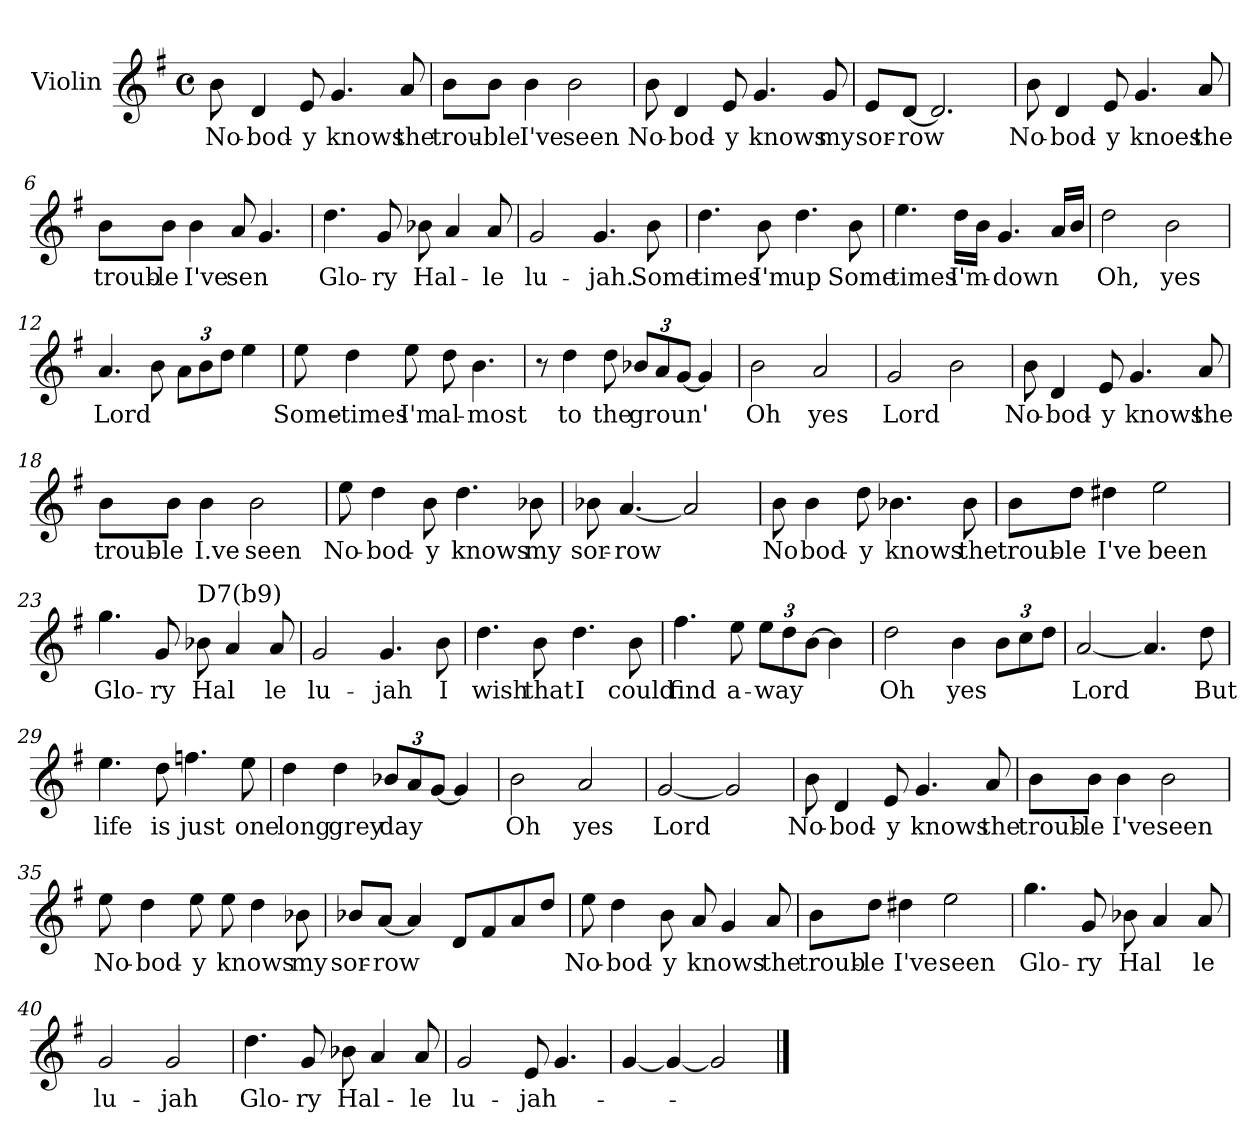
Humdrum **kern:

**kern	**text
*part1	*part1
*staff1	*staff1
*I"Violin	*
*I'Vln	*
*clefG2	*
*k[f#]	*
*G:	*
*M4/4	*
*met(c)	*
=1	=1
8b\	No-
4d/	-bod-
8e/	-y
4.g/	knows
8a/	the
=2	=2
8b\L	trou-
8b\J	-ble
4b\	I've
2b\	seen
=3	=3
8b\	No-
4d/	-bod-
8e/	-y
4.g/	knows
8g/	my
=4	=4
8e/L	sor-
[8d/J	-row
2.d/]	.
!!LO:LB:g=z
=5	=5
8b\	No-
4d/	-bod-
8e/	-y
4.g/	knoes
8a/	the
=6	=6
8b\L	troub-
8b\J	-le
4b\	I've
8a/	sen
4.g/	.
=7	=7
4.dd\	Glo-
8g/	-ry
8b-X\	Hal-
4a/	.
8a/	-le
=8	=8
2g/	lu-
4.g/	-jah.
8b\	Some
!!LO:LB:g=z
=9	=9
4.dd\	times
8b\	I'm
4.dd\	up
8b\	Some
=10	=10
4.ee\	times
16dd\LL	I'm-
16b\JJ	.
4.g/	down
16a/LL	.
16b/JJ	.
=11	=11
2dd\	Oh,
2b\	yes
=12	=12
4.a/	Lord
8b\	.
*Xbrackettup	*
12a\L	.
12b\	.
12dd\J	.
4ee\	.
!!LO:LB:g=z
=13	=13
8ee\	Some-
4dd\	-times
8ee\	I'm
8dd\	al-
4.b\	-most
=14	=14
8r	.
4dd\	to
8dd\	the
12b-X/L	groun'
12a/	.
[12g/J	.
4g/]	.
=15	=15
2b\	Oh
2a/	yes
=16	=16
2g/	Lord
2b\	.
!!LO:LB:g=z
=17	=17
8b\	No-
4d/	-bod-
8e/	-y
4.g/	knows
8a/	the
=18	=18
8b\L	troub-
8b\J	-le
4b\	I.ve
2b\	seen
=19	=19
8ee\	No-
4dd\	-bod-
8b\	-y
4.dd\	knows
8b-X\	my
=20	=20
8b-X\	sor-
[4.a/	-row
2a/]	.
!!LO:LB:g=z
=21	=21
8b\	No
4b\	bod-
8dd\	-y
4.b-X\	knows
8b-\	the
=22	=22
8b\L	troub-
8dd\J	-le
4dd#X\	I've
2ee\	been
=23	=23
4.gg\	Glo-
8g/	-ry
!LO:TX:a:t=D7(b9)	!
8b-X\	Hal
4a/	.
8a/	le
=24	=24
2g/	lu-
4.g/	-jah
8b\	I
=25	=25
4.dd\	wish
8b\	that
4.dd\	I
8b\	could
!!LO:LB:g=z
=26	=26
4.ff#\	find
8ee\	a-
12ee\L	-way
12dd\	.
[12b\J	.
4b\]	.
=27	=27
2dd\	Oh
4b\	yes
12b\L	.
12cc\	.
12dd\J	.
=28	=28
[2a/	Lord
4.a/]	.
8dd\	But
=29	=29
4.ee\	life
8dd\	is
4.ffn\	just
8ee\	one
=30	=30
4dd\	long
4dd\	grey
12b-X/L	day
12a/	.
[12g/J	.
4g/]	.
=31	=31
2b\	Oh
2a/	yes
=32	=32
[2g/	Lord
2g/]	.
!!LO:LB:g=z
=33	=33
8b\	No-
4d/	-bod-
8e/	-y
4.g/	knows
8a/	the
=34	=34
8b\L	troub-
8b\J	-le
4b\	I've
2b\	seen
=35	=35
8ee\	No-
4dd\	-bod-
8ee\	-y
8ee\	knows
4dd\	.
8b-X\	my
=36	=36
8b-X/L	sor-
[8a/J	-row
4a/]	.
8d/L	.
8f#/	.
8a/	.
8dd/J	.
!!LO:LB:g=z
=37	=37
8ee\	No-
4dd\	-bod-
8b\	-y
8a/	knows
4g/	.
8a/	the
=38	=38
8b\L	troub-
8dd\J	-le
4dd#X\	I've
2ee\	seen
=39	=39
4.gg\	Glo-
8g/	-ry
8b-X\	Hal
4a/	.
8a/	le
=40	=40
2g/	lu-
2g/	-jah
=41	=41
4.dd\	Glo-
8g/	-ry
8b-X\	Hal-
4a/	.
8a/	-le
=42	=42
2g/	lu-
8e/	-jah-
4.g/	.
!!LO:LB:g=z
=43	=43
[4g/	.
4g/_	.
2g/]	.
==	==
*-	*-
